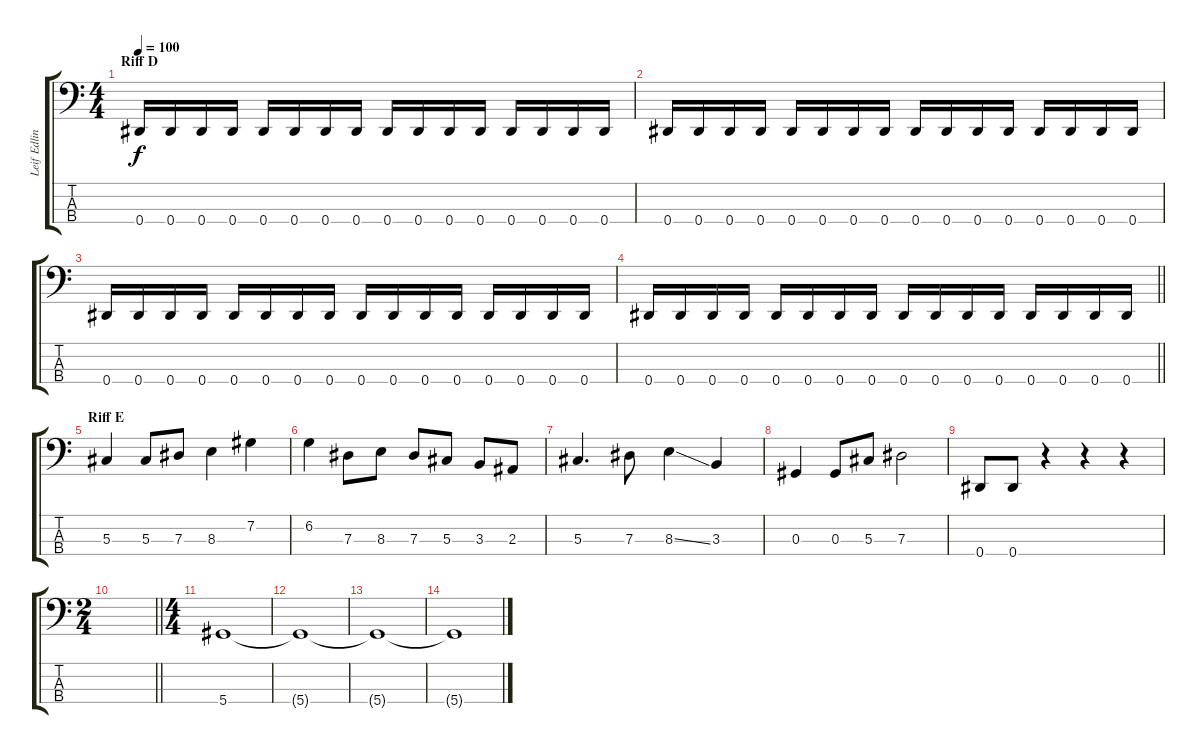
\track ("Leif Edling" "Leif Edlin") {instrument electricbasspick}
\staff {score tabs}
\tuning (Gb2 Db2 Ab1 Eb1) {hide}
\ts (4 4)
\section ("" "Riff D")
\tempo 100
\clef f4
\ks c
0.4.16{dy f} 0.4.16 0.4.16 0.4.16 0.4.16 0.4.16 0.4.16 0.4.16 0.4.16 0.4.16 0.4.16 0.4.16 0.4.16 0.4.16 0.4.16 0.4.16 |
0.4.16 0.4.16 0.4.16 0.4.16 0.4.16 0.4.16 0.4.16 0.4.16 0.4.16 0.4.16 0.4.16 0.4.16 0.4.16 0.4.16 0.4.16 0.4.16 |
0.4.16 0.4.16 0.4.16 0.4.16 0.4.16 0.4.16 0.4.16 0.4.16 0.4.16 0.4.16 0.4.16 0.4.16 0.4.16 0.4.16 0.4.16 0.4.16 |
\barLineRight lightlight
0.4.16 0.4.16 0.4.16 0.4.16 0.4.16 0.4.16 0.4.16 0.4.16 0.4.16 0.4.16 0.4.16 0.4.16 0.4.16 0.4.16 0.4.16 0.4.16 |
\section ("" "Riff E")
5.3.4 5.3.8 7.3.8 8.3.4 7.2.4 |
6.2.4 7.3.8 8.3.8 7.3.8 5.3.8 3.3.8 2.3.8 |
5.3.4{d} 7.3.8 8.3{ss}.4 3.3.4 |
0.3.4 0.3.8 5.3.8 7.3.2 |
0.4.8 0.4.8 r.4 r.4 r.4 |
\ts (2 4)
\barLineRight lightlight
|
\ts (4 4)
5.4.1 |
5.4{t}.1 |
5.4{t}.1 |
5.4{t}.1
